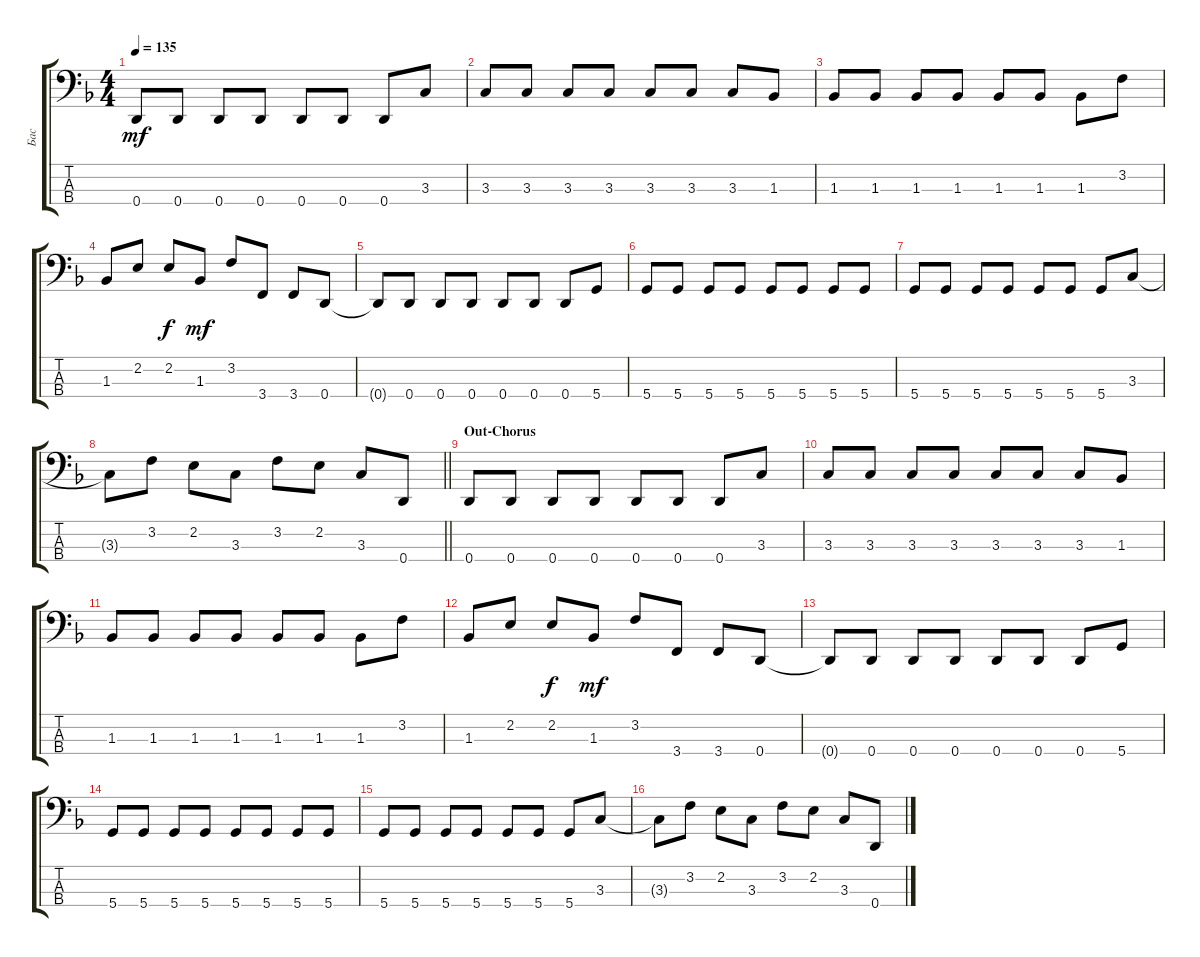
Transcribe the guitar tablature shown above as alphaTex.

\track ("Бас" "Бас") {instrument electricbassfinger}
\staff {score tabs}
\tuning (G2 D2 A1 D1) {hide}
\ts (4 4)
\tempo 135
\clef f4
\ks dminor
0.4.8{dy mf} 0.4.8 0.4.8 0.4.8 0.4.8 0.4.8 0.4.8 3.3.8 |
3.3.8 3.3.8 3.3.8 3.3.8 3.3.8 3.3.8 3.3.8 1.3.8 |
1.3.8 1.3.8 1.3.8 1.3.8 1.3.8 1.3.8 1.3.8 3.2.8 |
1.3.8 2.2.8 2.2.8{dy f} 1.3.8{dy mf} 3.2.8 3.4.8 3.4.8 0.4.8 |
0.4{t}.8 0.4.8 0.4.8 0.4.8 0.4.8 0.4.8 0.4.8 5.4.8 |
5.4.8 5.4.8 5.4.8 5.4.8 5.4.8 5.4.8 5.4.8 5.4.8 |
5.4.8 5.4.8 5.4.8 5.4.8 5.4.8 5.4.8 5.4.8 3.3.8 |
\barLineRight lightlight
3.3{t}.8 3.2.8 2.2.8 3.3.8 3.2.8 2.2.8 3.3.8 0.4.8 |
\section ("" "Out-Chorus")
0.4.8 0.4.8 0.4.8 0.4.8 0.4.8 0.4.8 0.4.8 3.3.8 |
3.3.8 3.3.8 3.3.8 3.3.8 3.3.8 3.3.8 3.3.8 1.3.8 |
1.3.8 1.3.8 1.3.8 1.3.8 1.3.8 1.3.8 1.3.8 3.2.8 |
1.3.8 2.2.8 2.2.8{dy f} 1.3.8{dy mf} 3.2.8 3.4.8 3.4.8 0.4.8 |
0.4{t}.8 0.4.8 0.4.8 0.4.8 0.4.8 0.4.8 0.4.8 5.4.8 |
5.4.8 5.4.8 5.4.8 5.4.8 5.4.8 5.4.8 5.4.8 5.4.8 |
5.4.8 5.4.8 5.4.8 5.4.8 5.4.8 5.4.8 5.4.8 3.3.8 |
3.3{t}.8 3.2.8 2.2.8 3.3.8 3.2.8 2.2.8 3.3.8 0.4.8
